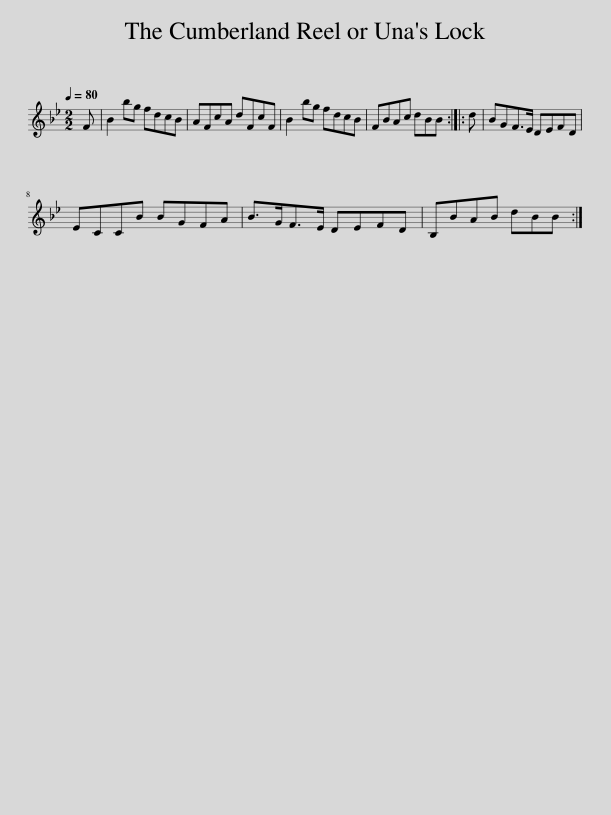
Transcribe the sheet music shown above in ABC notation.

X:1
L:1/8
Q:1/4=80
M:2/2
I:linebreak $
K:Bb
V:1 treble
V:1
 F | B2 bg fdcB | AFcA dFcF | B2 bg fdcB | FBAc dBB :: %5
 d | BGF>E DEFD |$ ECCB BGFA | B>GF>E DEFD | B,BAB dBB :| %10
